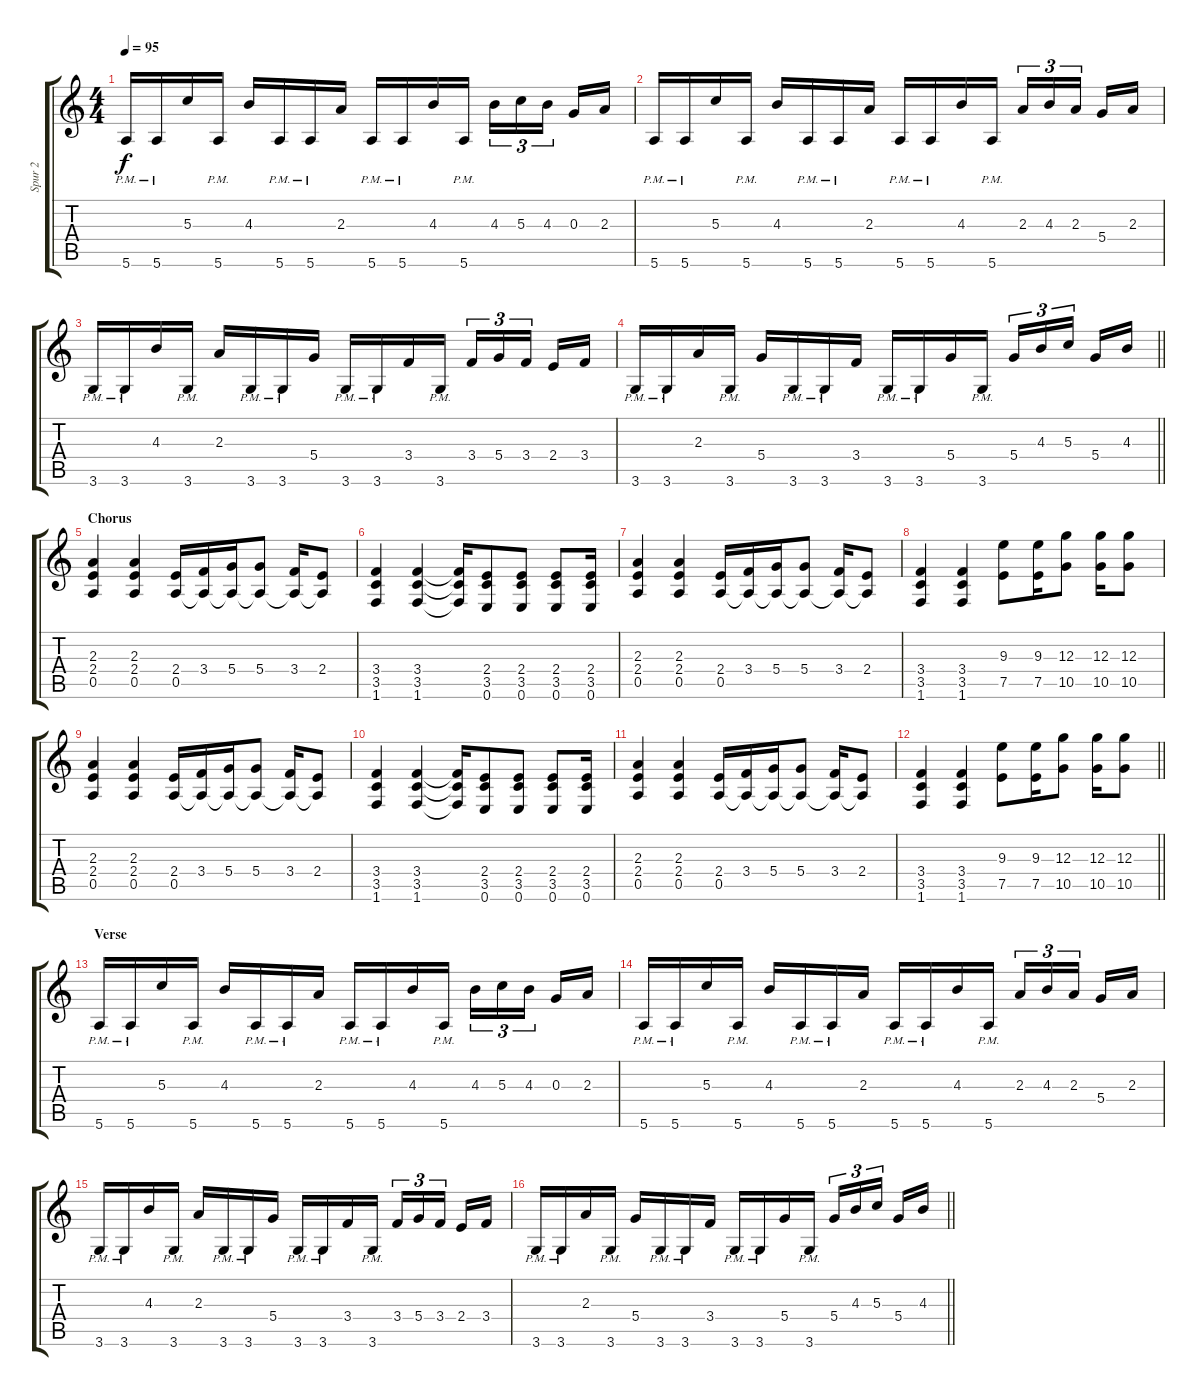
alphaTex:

\track ("Spur 2" "Spur 2") {instrument distortionguitar}
\staff {score tabs}
\tuning (E4 B3 G3 D3 A2 E2) {hide}
\ts (4 4)
\tempo 95
\clef g2
\ks c
5.6{pm}.16{dy f} 5.6{pm}.16 5.3.16 5.6{pm}.16 4.3.16 5.6{pm}.16 5.6{pm}.16 2.3.16 5.6{pm}.16 5.6{pm}.16 4.3.16 5.6{pm}.16 4.3.16{tu (3 2)} 5.3.16{tu (3 2)} 4.3.16{tu (3 2)} 0.3.16 2.3.16 |
5.6{pm}.16 5.6{pm}.16 5.3.16 5.6{pm}.16 4.3.16 5.6{pm}.16 5.6{pm}.16 2.3.16 5.6{pm}.16 5.6{pm}.16 4.3.16 5.6{pm}.16 2.3.16{tu (3 2)} 4.3.16{tu (3 2)} 2.3.16{tu (3 2)} 5.4.16 2.3.16 |
3.6{pm}.16 3.6{pm}.16 4.3.16 3.6{pm}.16 2.3.16 3.6{pm}.16 3.6{pm}.16 5.4.16 3.6{pm}.16 3.6{pm}.16 3.4.16 3.6{pm}.16 3.4.16{tu (3 2)} 5.4.16{tu (3 2)} 3.4.16{tu (3 2)} 2.4.16 3.4.16 |
\barLineRight lightlight
3.6{pm}.16 3.6{pm}.16 2.3.16 3.6{pm}.16 5.4.16 3.6{pm}.16 3.6{pm}.16 3.4.16 3.6{pm}.16 3.6{pm}.16 5.4.16 3.6{pm}.16 5.4.16{tu (3 2)} 4.3.16{tu (3 2)} 5.3.16{tu (3 2)} 5.4.16 4.3.16 |
\section ("" "Chorus")
(2.3 2.4 0.5).4 (2.3 2.4 0.5).4 (2.4 0.5).16 (3.4 0.5{t}).16 (5.4 0.5{t}).16 (5.4 0.5{t}).8 (3.4 0.5{t}).16 (2.4 0.5{t}).8 |
(3.4 3.5 1.6).4 (3.4 3.5 1.6).4 (3.4{t} 3.5{t} 1.6{t}).16 (2.4 3.5 0.6).8 (2.4 3.5 0.6).8 (2.4 3.5 0.6).8 (2.4 3.5 0.6).16 |
(2.3 2.4 0.5).4 (2.3 2.4 0.5).4 (2.4 0.5).16 (3.4 0.5{t}).16 (5.4 0.5{t}).16 (5.4 0.5{t}).8 (3.4 0.5{t}).16 (2.4 0.5{t}).8 |
(3.4 3.5 1.6).4 (3.4 3.5 1.6).4 (9.3 7.5).8 (9.3 7.5).16 (12.3 10.5).8 (12.3 10.5).16 (12.3 10.5).8 |
(2.3 2.4 0.5).4 (2.3 2.4 0.5).4 (2.4 0.5).16 (3.4 0.5{t}).16 (5.4 0.5{t}).16 (5.4 0.5{t}).8 (3.4 0.5{t}).16 (2.4 0.5{t}).8 |
(3.4 3.5 1.6).4 (3.4 3.5 1.6).4 (3.4{t} 3.5{t} 1.6{t}).16 (2.4 3.5 0.6).8 (2.4 3.5 0.6).8 (2.4 3.5 0.6).8 (2.4 3.5 0.6).16 |
(2.3 2.4 0.5).4 (2.3 2.4 0.5).4 (2.4 0.5).16 (3.4 0.5{t}).16 (5.4 0.5{t}).16 (5.4 0.5{t}).8 (3.4 0.5{t}).16 (2.4 0.5{t}).8 |
\barLineRight lightlight
(3.4 3.5 1.6).4 (3.4 3.5 1.6).4 (9.3 7.5).8 (9.3 7.5).16 (12.3 10.5).8 (12.3 10.5).16 (12.3 10.5).8 |
\section ("" "Verse")
5.6{pm}.16 5.6{pm}.16 5.3.16 5.6{pm}.16 4.3.16 5.6{pm}.16 5.6{pm}.16 2.3.16 5.6{pm}.16 5.6{pm}.16 4.3.16 5.6{pm}.16 4.3.16{tu (3 2)} 5.3.16{tu (3 2)} 4.3.16{tu (3 2)} 0.3.16 2.3.16 |
5.6{pm}.16 5.6{pm}.16 5.3.16 5.6{pm}.16 4.3.16 5.6{pm}.16 5.6{pm}.16 2.3.16 5.6{pm}.16 5.6{pm}.16 4.3.16 5.6{pm}.16 2.3.16{tu (3 2)} 4.3.16{tu (3 2)} 2.3.16{tu (3 2)} 5.4.16 2.3.16 |
3.6{pm}.16 3.6{pm}.16 4.3.16 3.6{pm}.16 2.3.16 3.6{pm}.16 3.6{pm}.16 5.4.16 3.6{pm}.16 3.6{pm}.16 3.4.16 3.6{pm}.16 3.4.16{tu (3 2)} 5.4.16{tu (3 2)} 3.4.16{tu (3 2)} 2.4.16 3.4.16 |
\barLineRight lightlight
3.6{pm}.16 3.6{pm}.16 2.3.16 3.6{pm}.16 5.4.16 3.6{pm}.16 3.6{pm}.16 3.4.16 3.6{pm}.16 3.6{pm}.16 5.4.16 3.6{pm}.16 5.4.16{tu (3 2)} 4.3.16{tu (3 2)} 5.3.16{tu (3 2)} 5.4.16 4.3.16
